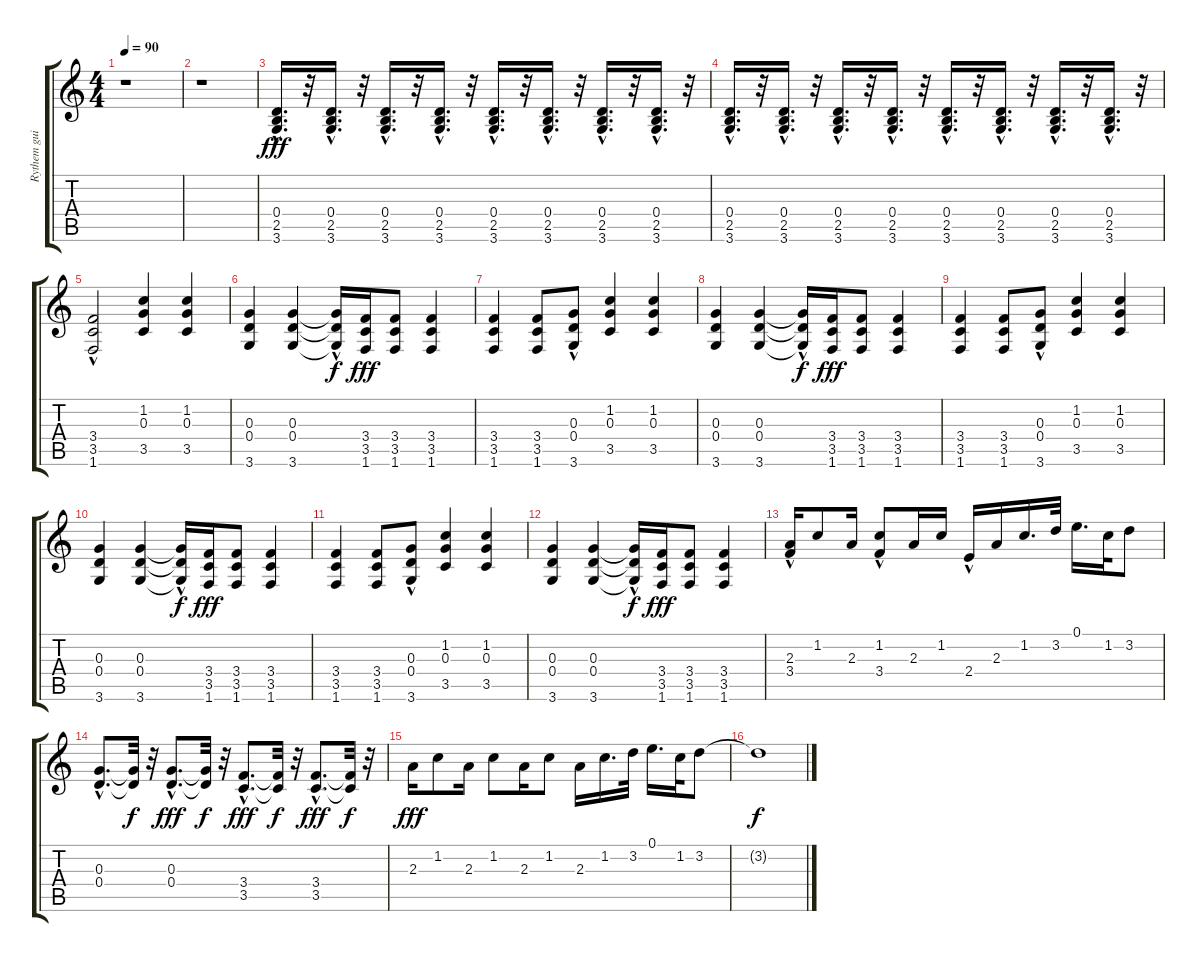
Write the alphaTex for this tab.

\track ("Rythem guitar " "Rythem gui") {instrument distortionguitar}
\staff {score tabs}
\tuning (E4 B3 G3 D3 A2 E2) {hide}
\ts (4 4)
\tempo 90
\clef g2
\ks c
r.1{dy f} |
r.1 |
(0.4{hac} 2.5{hac} 3.6{hac}).16{d dy fff} r.32 (0.4{hac} 2.5{hac} 3.6{hac}).16{d} r.32 (0.4{hac} 2.5{hac} 3.6{hac}).16{d} r.32 (0.4{hac} 2.5{hac} 3.6{hac}).16{d} r.32 (0.4{hac} 2.5{hac} 3.6{hac}).16{d} r.32 (0.4{hac} 2.5{hac} 3.6{hac}).16{d} r.32 (0.4{hac} 2.5{hac} 3.6{hac}).16{d} r.32 (0.4{hac} 2.5{hac} 3.6{hac}).16{d} r.32 |
(0.4{hac} 2.5{hac} 3.6{hac}).16{d} r.32 (0.4{hac} 2.5{hac} 3.6{hac}).16{d} r.32 (0.4{hac} 2.5{hac} 3.6{hac}).16{d} r.32 (0.4{hac} 2.5{hac} 3.6{hac}).16{d} r.32 (0.4{hac} 2.5{hac} 3.6{hac}).16{d} r.32 (0.4{hac} 2.5{hac} 3.6{hac}).16{d} r.32 (0.4{hac} 2.5{hac} 3.6{hac}).16{d} r.32 (0.4{hac} 2.5{hac} 3.6{hac}).16{d} r.32 |
(3.4 3.5{hac} 1.6).2 (1.2 0.3 3.5).4 (1.2 0.3 3.5).4 |
(0.3 0.4 3.6).4 (0.3 0.4 3.6).4 (0.3{t} 0.4{hac t} 3.6{hac t}).16{dy f} (3.4 3.5 1.6).16{dy fff} (3.4 3.5 1.6).8 (3.4 3.5 1.6).4 |
(3.4 3.5 1.6).4 (3.4 3.5 1.6).8 (0.3{hac} 0.4 3.6).8 (1.2 0.3 3.5).4 (1.2 0.3 3.5).4 |
(0.3 0.4 3.6).4 (0.3 0.4 3.6).4 (0.3{t} 0.4{hac t} 3.6{hac t}).16{dy f} (3.4 3.5 1.6).16{dy fff} (3.4 3.5 1.6).8 (3.4 3.5 1.6).4 |
(3.4 3.5 1.6).4 (3.4 3.5 1.6).8 (0.3{hac} 0.4 3.6).8 (1.2 0.3 3.5).4 (1.2 0.3 3.5).4 |
(0.3 0.4 3.6).4 (0.3 0.4 3.6).4 (0.3{t} 0.4{hac t} 3.6{hac t}).16{dy f} (3.4 3.5 1.6).16{dy fff} (3.4 3.5 1.6).8 (3.4 3.5 1.6).4 |
(3.4 3.5 1.6).4 (3.4 3.5 1.6).8 (0.3{hac} 0.4 3.6).8 (1.2 0.3 3.5).4 (1.2 0.3 3.5).4 |
(0.3 0.4 3.6).4{volume 16} (0.3 0.4 3.6).4 (0.3{t} 0.4{hac t} 3.6{hac t}).16{dy f} (3.4 3.5 1.6).16{dy fff} (3.4 3.5 1.6).8 (3.4 3.5 1.6).4 |
(2.3 3.4{hac}).16 1.2.8 2.3.16 (1.2 3.4{hac}).8 2.3.16 1.2.16 2.4{hac}.16 2.3.16 1.2.16{d} 3.2.32 0.1.16{d} 1.2.32 3.2.8 |
(0.3{hac} 0.4{hac}).8{d} (0.3{t} 0.4{t}).32{dy f} r.32 (0.3{hac} 0.4{hac}).8{d dy fff} (0.3{t} 0.4{t}).32{dy f} r.32 (3.4{hac} 3.5{hac}).8{d dy fff} (3.4{t} 3.5{t}).32{dy f} r.32 (3.4{hac} 3.5{hac}).8{d dy fff} (3.4{t} 3.5{t}).32{dy f} r.32 |
2.3.16{dy fff} 1.2.8 2.3.16 1.2.8 2.3.16 1.2.8 2.3.16 1.2.16{d} 3.2.32 0.1.16{d} 1.2.32 3.2.8 |
3.2{t}.1{dy f}
